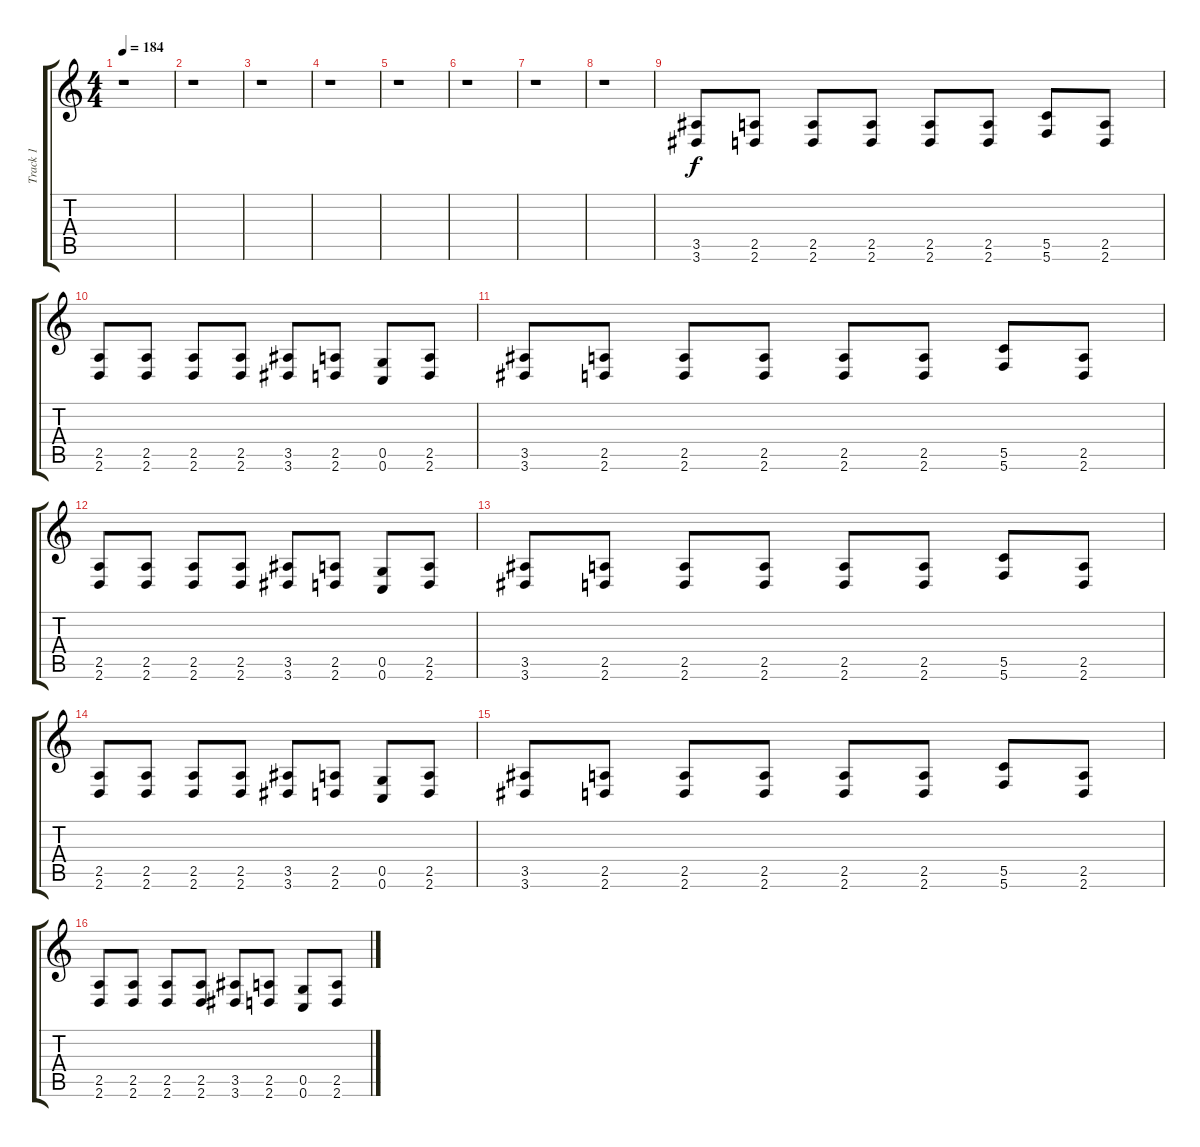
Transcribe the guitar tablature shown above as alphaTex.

\track ("Track 1" "Track 1") {instrument distortionguitar}
\staff {score tabs}
\tuning (D4 A3 F3 C3 G2 C2) {hide}
\ts (4 4)
\tempo 184
\clef g2
\ks c
r.1{dy f} |
r.1 |
r.1 |
r.1 |
r.1 |
r.1 |
r.1 |
r.1 |
(3.5 3.6).8 (2.5 2.6).8 (2.5 2.6).8 (2.5 2.6).8 (2.5 2.6).8 (2.5 2.6).8 (5.5 5.6).8 (2.5 2.6).8 |
(2.5 2.6).8 (2.5 2.6).8 (2.5 2.6).8 (2.5 2.6).8 (3.5 3.6).8 (2.5 2.6).8 (0.5 0.6).8 (2.5 2.6).8 |
(3.5 3.6).8 (2.5 2.6).8 (2.5 2.6).8 (2.5 2.6).8 (2.5 2.6).8 (2.5 2.6).8 (5.5 5.6).8 (2.5 2.6).8 |
(2.5 2.6).8 (2.5 2.6).8 (2.5 2.6).8 (2.5 2.6).8 (3.5 3.6).8 (2.5 2.6).8 (0.5 0.6).8 (2.5 2.6).8 |
(3.5 3.6).8 (2.5 2.6).8 (2.5 2.6).8 (2.5 2.6).8 (2.5 2.6).8 (2.5 2.6).8 (5.5 5.6).8 (2.5 2.6).8 |
(2.5 2.6).8 (2.5 2.6).8 (2.5 2.6).8 (2.5 2.6).8 (3.5 3.6).8 (2.5 2.6).8 (0.5 0.6).8 (2.5 2.6).8 |
(3.5 3.6).8 (2.5 2.6).8 (2.5 2.6).8 (2.5 2.6).8 (2.5 2.6).8 (2.5 2.6).8 (5.5 5.6).8 (2.5 2.6).8 |
(2.5 2.6).8 (2.5 2.6).8 (2.5 2.6).8 (2.5 2.6).8 (3.5 3.6).8 (2.5 2.6).8 (0.5 0.6).8 (2.5 2.6).8
